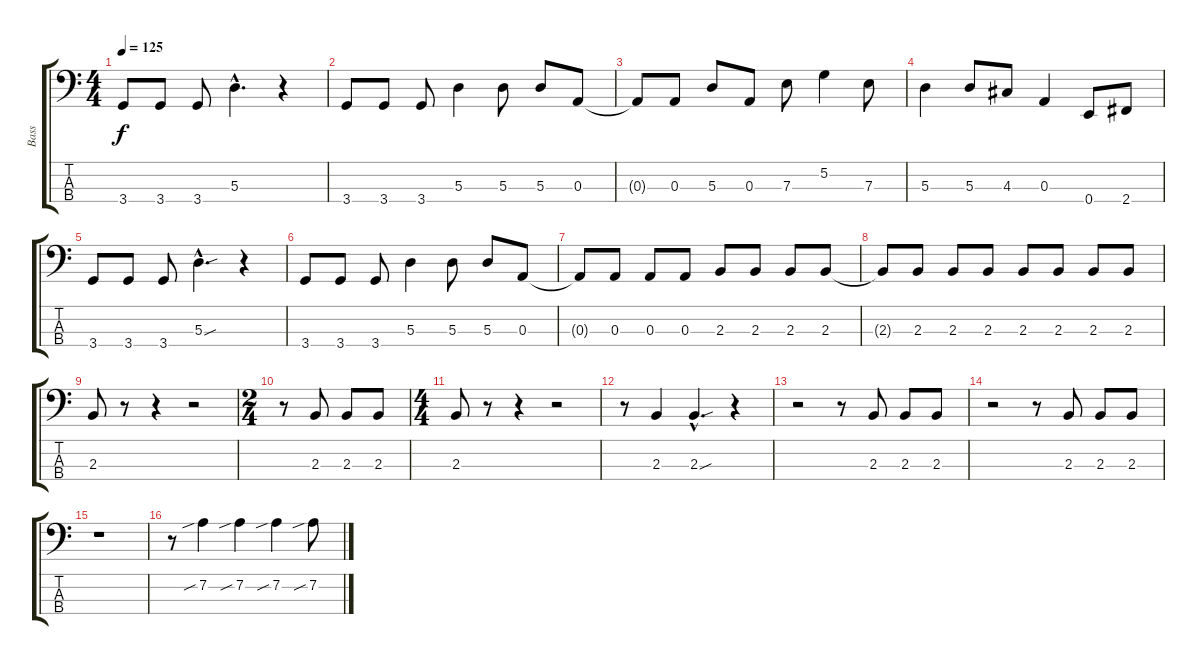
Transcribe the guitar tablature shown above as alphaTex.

\track ("Bass" "Bass") {instrument slapbass1}
\staff {score tabs}
\tuning (G2 D2 A1 E1) {hide}
\ts (4 4)
\tempo 125
\clef f4
\ks c
3.4.8{dy f} 3.4.8 3.4.8 5.3{hac}.4{d} r.4 |
3.4.8 3.4.8 3.4.8 5.3.4 5.3.8 5.3.8 0.3.8 |
0.3{t}.8 0.3.8 5.3.8 0.3.8 7.3.8 5.2.4 7.3.8 |
5.3.4 5.3.8 4.3.8 0.3.4 0.4.8 2.4.8 |
3.4.8 3.4.8 3.4.8 5.3{sou hac}.4{d} r.4 |
3.4.8 3.4.8 3.4.8 5.3.4 5.3.8 5.3.8 0.3.8 |
0.3{t}.8 0.3.8 0.3.8 0.3.8 2.3.8 2.3.8 2.3.8 2.3.8 |
2.3{t}.8 2.3.8 2.3.8 2.3.8 2.3.8 2.3.8 2.3.8 2.3.8 |
2.3.8 r.8 r.4 r.2 |
\ts (2 4)
r.8 2.3.8 2.3.8 2.3.8 |
\ts (4 4)
2.3.8 r.8 r.4 r.2 |
r.8 2.3.4 2.3{sou hac}.4{d} r.4 |
r.2 r.8 2.3.8 2.3.8 2.3.8 |
r.2 r.8 2.3.8 2.3.8 2.3.8 |
r.1 |
r.8 7.2{sib}.4 7.2{sib}.4 7.2{sib}.4 7.2{sib}.8
